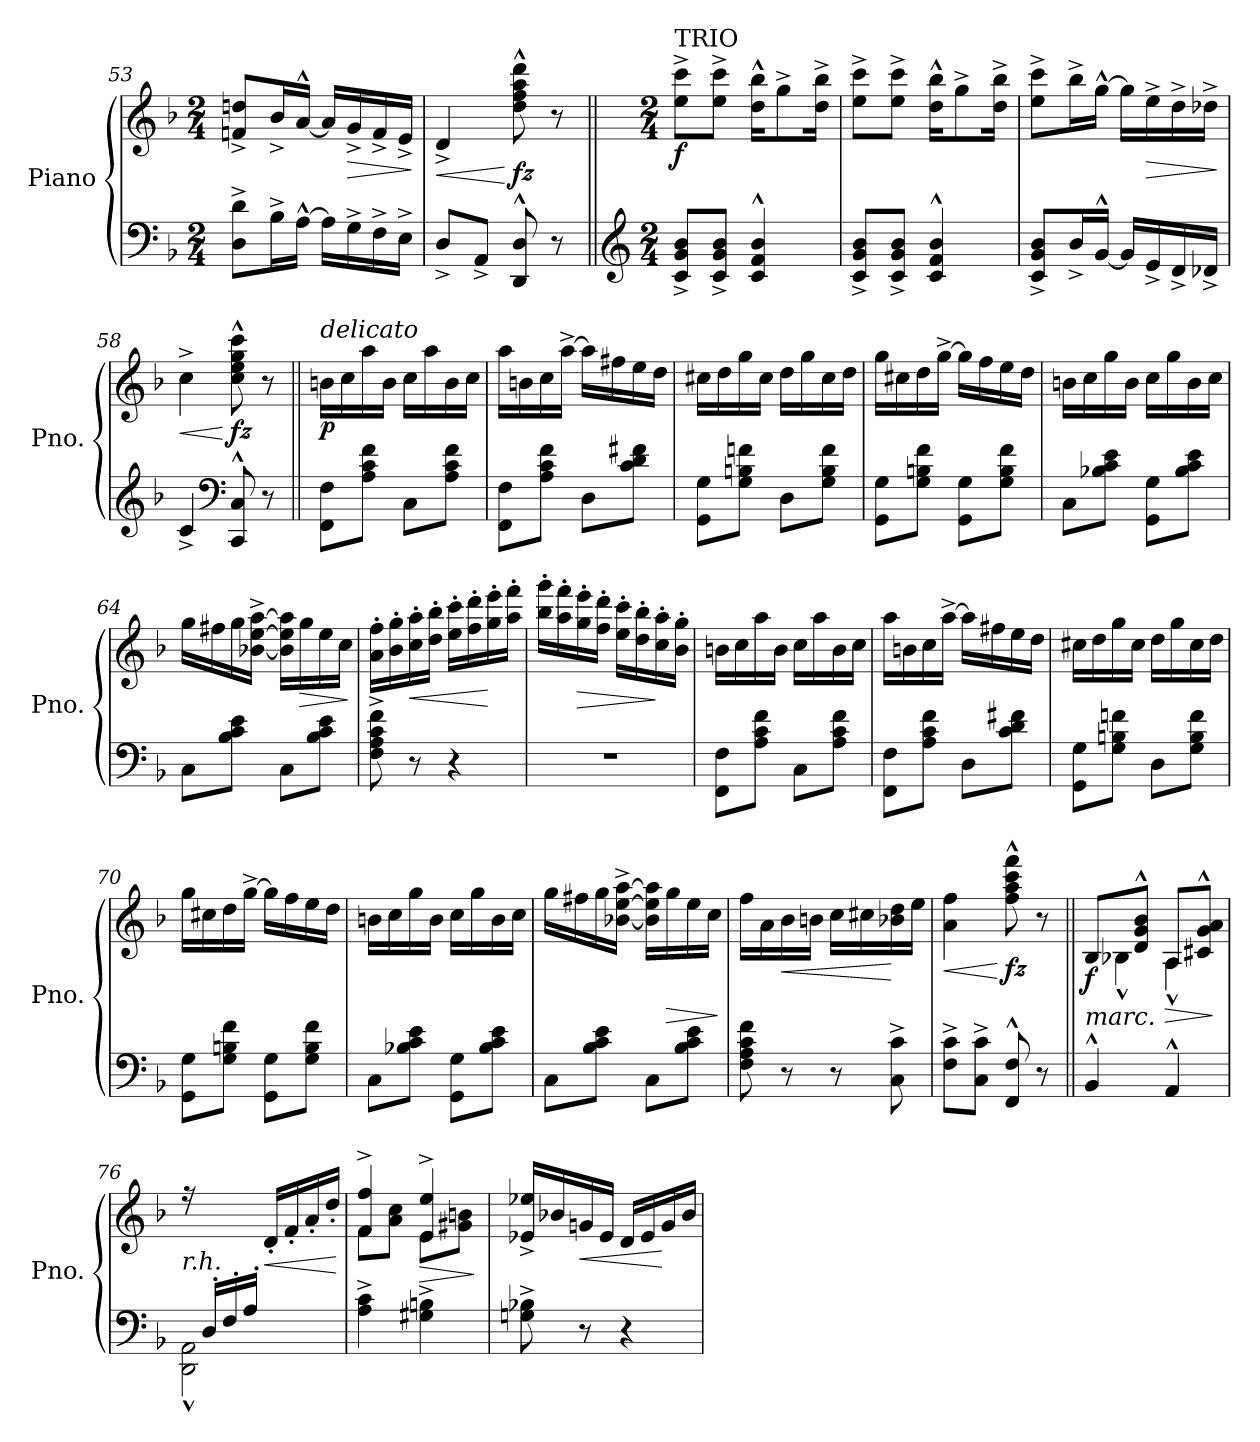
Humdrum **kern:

**kern	**kern	**dynam
*part1	*part1	*part1
*staff2	*staff1	*staff1/2
*I"Piano	*	*
*I'Pno.	*	*
*clefF4	*clefG2	*
*k[b-]	*k[b-]	*
*M2/4	*M2/4	*
=53	=53	=53
8D\^ 8d\^L	8fn/^ 8ddn/^L	.
16B-^\L	16b-^/L	.
[16A^^\JJ	[16a^^/JJ	.
16A\LL]	16a/LL]	.
!	!	!LO:HP:b
16G^\	16g^/	>
16F^\	16f^/	.
16E^\JJ	16e^/JJ	.
.	.	]
=54	=54	=54
!	!	!LO:HP:b
8D^/L	4d^/	<
8AA^/J	.	.
!	!	!LO:DY:n=1:b
8DD/^^ 8D/^^	8dd\^^ 8ff\^^ 8aa\^^ 8ddd\^^	[ fz
8r	8r	.
!!LO:LB:g=z
=55||	=55||	=55||
*clefG2	*	*
*M2/4	*M2/4	*
!	!LO:TX:a:t=TRIO	!
!	!	!LO:DY:b
8c/^ 8g/^ 8b-/^L	8ee\^ 8ccc\^L	f
8c/^ 8g/^ 8b-/^J	8ee\^ 8ccc\^J	.
4c/^^ 4f/^^ 4b-/^^	16dd\^^ 16bb-\^^KL	.
.	8gg^\	.
.	16dd\^ 16bb-\^Jk	.
=56	=56	=56
8c/^ 8g/^ 8b-/^L	8ee\^ 8ccc\^L	.
8c/^ 8g/^ 8b-/^J	8ee\^ 8ccc\^J	.
4c/^^ 4f/^^ 4b-/^^	16dd\^^ 16bb-\^^KL	.
.	8gg^\	.
.	16dd\^ 16bb-\^Jk	.
=57	=57	=57
8c/^ 8g/^ 8b-/^L	8ee\^ 8ccc\^L	.
16b-^/L	16bb-^\L	.
[16g^^/JJ	[16gg^^\JJ	.
16g/LL]	16gg\LL]	.
!	!	!LO:HP:b
16e^/	16ee^\	>
16d^/	16dd^\	.
16d-X^/JJ	16dd-X^\JJ	.
.	.	]
=58	=58	=58
!	!	!LO:HP:b
4c^/	4cc^\	<
*clefF4	*	*
!	!	!LO:DY:n=1:b
8CC/^^ 8C/^^	8cc\^^ 8ee\^^ 8gg\^^ 8ccc\^^	[ fz
8r	8r	.
=59||	=59||	=59||
!	!LO:TX:a:i:t=delicato	!
!	!	!LO:DY:b
8FF\ 8F\L	16bn\LL	p
.	16cc\	.
8A\ 8c\ 8f\J	16aa\	.
.	16b\JJ	.
8C\L	16cc\LL	.
.	16aa\	.
8A\ 8c\ 8f\J	16b\	.
.	16cc\JJ	.
!!LO:LB:g=z
=60	=60	=60
8FF\ 8F\L	16aa\LL	.
.	16bn\	.
8A\ 8c\ 8f\J	16cc\	.
.	[16aa^\JJ	.
8D\L	16aa\LL]	.
.	16ff#X\	.
8c\ 8d\ 8f#X\J	16ee\	.
.	16dd\JJ	.
=61	=61	=61
8GG\ 8G\L	16cc#X\LL	.
.	16dd\	.
8G\ 8Bn\ 8fn\J	16gg\	.
.	16cc#\JJ	.
8D\L	16dd\LL	.
.	16gg\	.
8G\ 8B\ 8f\J	16cc#\	.
.	16dd\JJ	.
=62	=62	=62
8GG\ 8G\L	16gg\LL	.
.	16cc#X\	.
8G\ 8Bn\ 8f\J	16dd\	.
.	[16gg^\JJ	.
8GG\ 8G\L	16gg\LL]	.
.	16ff\	.
8G\ 8B\ 8f\J	16ee\	.
.	16dd\JJ	.
=63	=63	=63
8C\L	16bn\LL	.
.	16cc\	.
8B-X\ 8c\ 8e\J	16gg\	.
.	16b\JJ	.
8GG\ 8G\L	16cc\LL	.
.	16gg\	.
8B-\ 8c\ 8e\J	16b\	.
.	16cc\JJ	.
=64	=64	=64
8C\L	16gg\LL	.
.	16ff#X\	.
8B-\ 8c\ 8e\J	16gg\	.
.	[16b-X\^ [16ee\^ [16aa\^JJ	.
8C\L	16b-\] 16ee\] 16aa\]LL	.
!	!	!LO:HP:b
.	16gg\	>
8B-\ 8c\ 8e\J	16ee\	.
.	16cc\JJ	.
.	.	]
!!LO:LB:g=z
=65	=65	=65
8F\^ 8A\^ 8c\^ 8f\^	16a!\' 16ff\'LL	.
.	16b-!\' 16gg\'	.
!	!	!LO:HP:b
8r	16cc!\' 16aa\'	<
.	16dd!\' 16bb-\'JJ	.
4r	16ee!\' 16ccc\'LL	.
.	16ff!\' 16ddd\'	.
.	16gg!\' 16eee\'	[
.	16aa!\' 16fff\'JJ	.
=66	=66	=66
2r	16bb-!\' 16ggg\'LL	.
.	16aa!\' 16fff\'	.
!	!	!LO:HP:b
.	16gg!\' 16eee\'	>
.	16ff!\' 16ddd\'JJ	.
.	16ee!\' 16ccc\'LL	.
.	16dd!\' 16bb-\'	.
.	16cc!\' 16aa\'	]
.	16b-!\' 16gg\'JJ	.
=67	=67	=67
8FF\ 8F\L	16bn\LL	.
.	16cc\	.
8A\ 8c\ 8f\J	16aa\	.
.	16b\JJ	.
8C\L	16cc\LL	.
.	16aa\	.
8A\ 8c\ 8f\J	16b\	.
.	16cc\JJ	.
=68	=68	=68
8FF\ 8F\L	16aa\LL	.
.	16bn\	.
8A\ 8c\ 8f\J	16cc\	.
.	[16aa^\JJ	.
8D\L	16aa\LL]	.
.	16ff#X\	.
8c\ 8d\ 8f#X\J	16ee\	.
.	16dd\JJ	.
=69	=69	=69
8GG\ 8G\L	16cc#X\LL	.
.	16dd\	.
8G\ 8Bn\ 8fn\J	16gg\	.
.	16cc#\JJ	.
8D\L	16dd\LL	.
.	16gg\	.
8G\ 8B\ 8f\J	16cc#\	.
.	16dd\JJ	.
!!LO:PB:g=z
=70	=70	=70
8GG\ 8G\L	16gg\LL	.
.	16cc#X\	.
8G\ 8Bn\ 8f\J	16dd\	.
.	[16gg^\JJ	.
8GG\ 8G\L	16gg\LL]	.
.	16ff\	.
8G\ 8B\ 8f\J	16ee\	.
.	16dd\JJ	.
=71	=71	=71
8C\L	16bn\LL	.
.	16cc\	.
8B-X\ 8c\ 8e\J	16gg\	.
.	16b\JJ	.
8GG\ 8G\L	16cc\LL	.
.	16gg\	.
8B-\ 8c\ 8e\J	16b\	.
.	16cc\JJ	.
=72	=72	=72
8C\L	16gg\LL	.
.	16ff#X\	.
8B-\ 8c\ 8e\J	16gg\	.
.	[16b-X\^ [16ee\^ [16aa\^JJ	.
8C\L	16b-\] 16ee\] 16aa\]LL	.
!	!	!LO:HP:b
.	16gg\	>
8B-\ 8c\ 8e\J	16ee\	.
.	16cc\JJ	.
.	.	]
=73	=73	=73
8F\ 8A\ 8c\ 8f\	16ff\LL	.
.	16a\	.
!	!	!LO:HP:b
8r	16b-\	<
.	16bn\JJ	.
8r	16cc\LL	.
.	16cc#X\	.
8C\^ 8c\^	16b-X\ 16dd\	[
.	16ee\JJ	.
=74	=74	=74
!	!	!LO:HP:b
8F\^ 8c\^L	4a\ 4ff\	<
8C\^ 8c\^J	.	.
!	!	!LO:DY:n=1:b
8FF/^^ 8F/^^	8ff\^^ 8aa\^^ 8ccc\^^ 8fff\^^	[ fz
8r	8r	.
!!LO:LB:g=z
=75||	=75||	=75||
*	*^	*
!LO:TX:a:i:t=marc.	!	!	!
!	!	!	!LO:DY:b
4BB-^^/	8B-/L	4B-X^^\	f
.	8d/^^ 8g/^^ 8b-/^^J	.	.
!	!	!	!LO:HP:b
4AA^^/	8A/L	4A^^\	>
.	8c#X/^^ 8g/^^ 8a/^^J	.	.
*	*v	*v	*
.	.	]
=76	=76	=76
*^	*	*
!LO:TX:a:i:t=r.h.	!	!	!
16ryy	2DD\^^ 2AA\^^	16rff	.
16D'/LL	.	8.ryy	.
16F'/	.	.	.
16A'/JJ	.	.	.
!	!	!	!LO:HP:b
4ryy	.	16d'/LL	<
.	.	16f'/	.
.	.	16a'/	.
.	.	16dd'/JJ	.
*v	*v	*	*
.	.	[
=77	=77	=77
*	*^	*
4A\^ 4c\^	4f/^ 4ff/^	8f\L	.
.	.	8a\ 8cc\J	.
!	!	!	!LO:HP:b
4G#X\^ 4Bn\^	4e/^ 4ee/^	8e\L	>
.	.	8g#X\ 8bn\J	.
*	*v	*v	*
.	.	]
=78	=78	=78
8Gn\^ 8B-X\^	16e-X/^ 16ee-X/^LL	.
.	16b-X/	.
!	!	!LO:HP:b
8r	16gn/	<
.	16e-/JJ	.
4r	16d/LL	.
.	16e-/	.
.	16g/	[
.	16b-/JJ	.
=	=	=
*-	*-	*-
